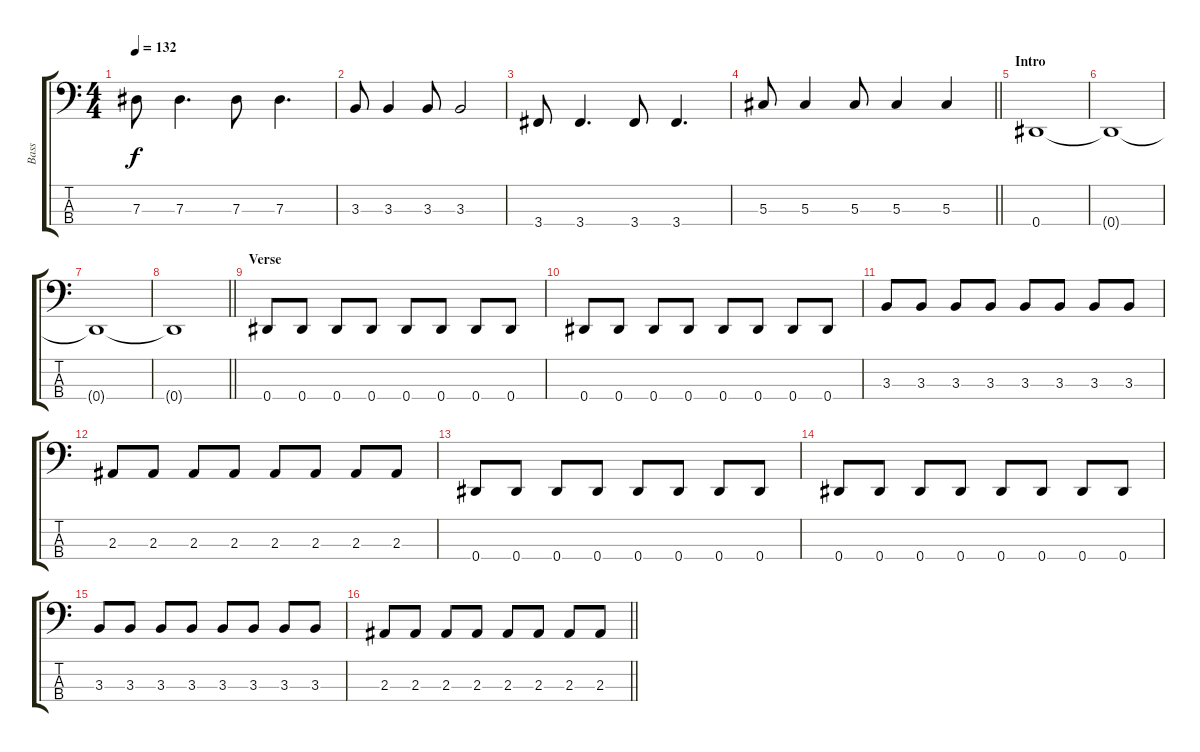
\track ("Bass" "Bass") {instrument electricbassfinger}
\staff {score tabs}
\tuning (Gb2 Db2 Ab1 Eb1) {hide}
\ts (4 4)
\tempo 132
\clef f4
\ks c
7.3.8{dy f} 7.3.4{d} 7.3.8 7.3.4{d} |
3.3.8 3.3.4 3.3.8 3.3.2 |
3.4.8 3.4.4{d} 3.4.8 3.4.4{d} |
\barLineRight lightlight
5.3.8 5.3.4 5.3.8 5.3.4 5.3.4 |
\section ("" "Intro")
0.4.1 |
0.4{t}.1 |
0.4{t}.1 |
\barLineRight lightlight
0.4{t}.1 |
\section ("" "Verse")
0.4.8 0.4.8 0.4.8 0.4.8 0.4.8 0.4.8 0.4.8 0.4.8 |
0.4.8 0.4.8 0.4.8 0.4.8 0.4.8 0.4.8 0.4.8 0.4.8 |
3.3.8 3.3.8 3.3.8 3.3.8 3.3.8 3.3.8 3.3.8 3.3.8 |
2.3.8 2.3.8 2.3.8 2.3.8 2.3.8 2.3.8 2.3.8 2.3.8 |
0.4.8 0.4.8 0.4.8 0.4.8 0.4.8 0.4.8 0.4.8 0.4.8 |
0.4.8 0.4.8 0.4.8 0.4.8 0.4.8 0.4.8 0.4.8 0.4.8 |
3.3.8 3.3.8 3.3.8 3.3.8 3.3.8 3.3.8 3.3.8 3.3.8 |
\barLineRight lightlight
2.3.8 2.3.8 2.3.8 2.3.8 2.3.8 2.3.8 2.3.8 2.3.8
